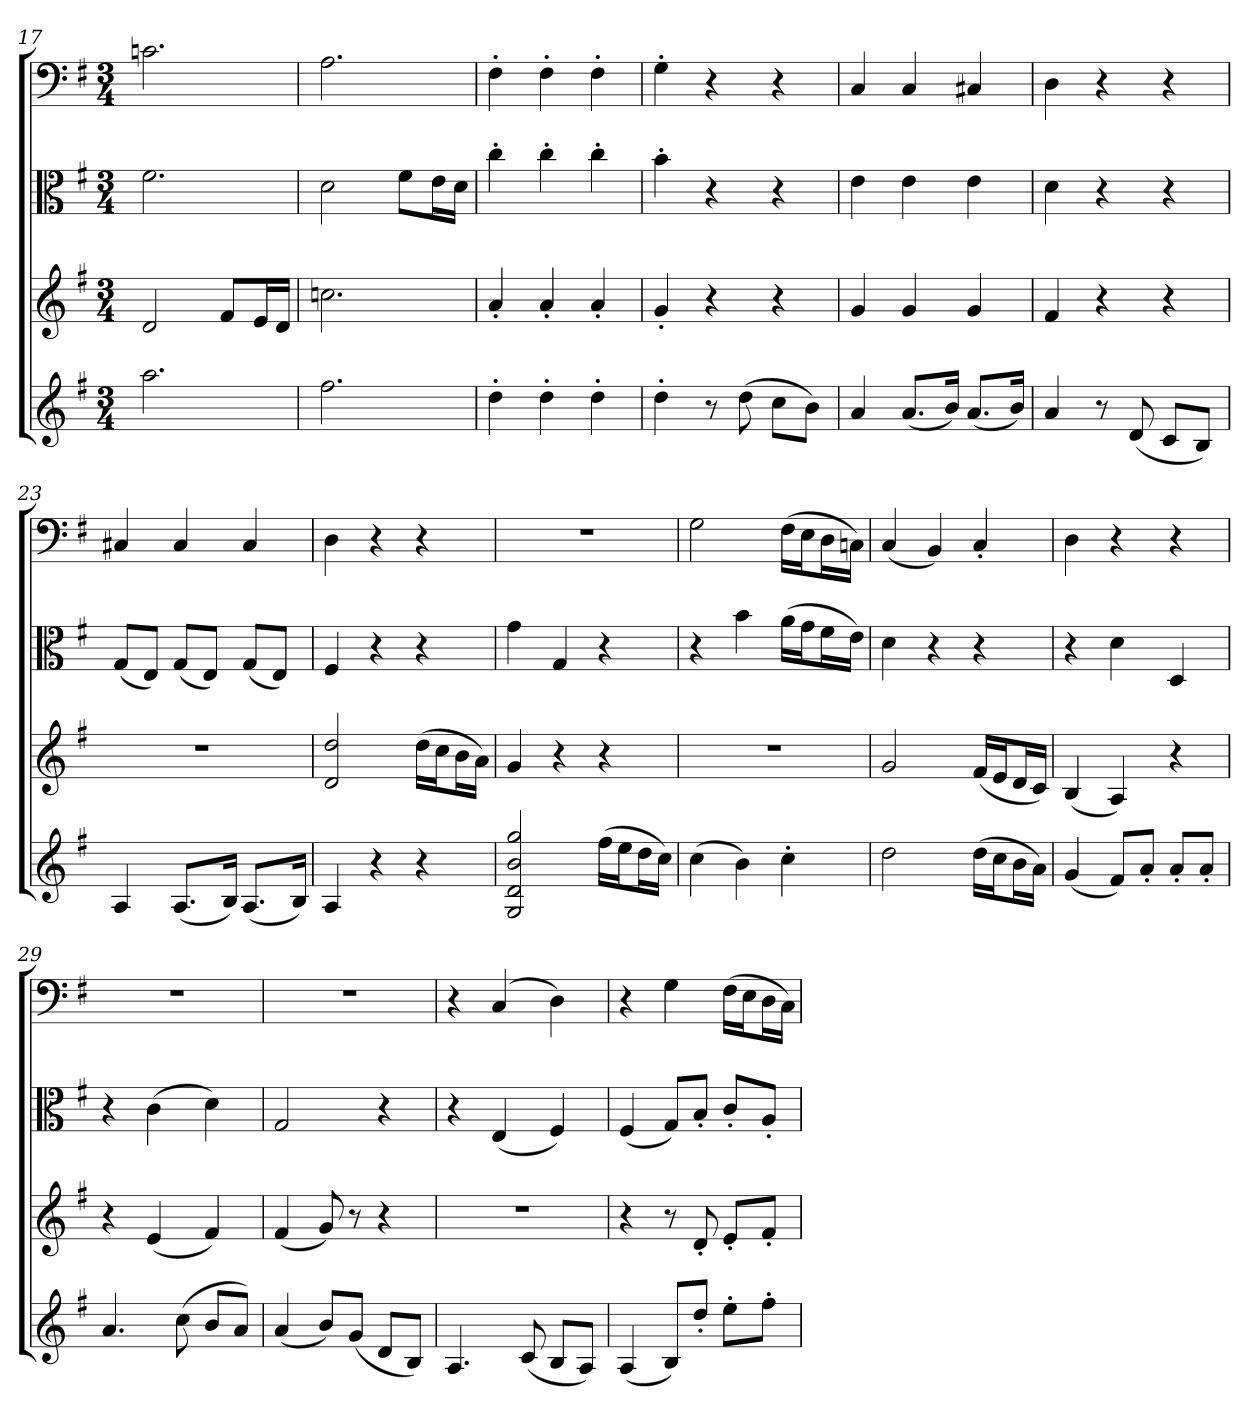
**kern	**kern	**kern	**kern
*part4	*part3	*part2	*part1
*staff4	*staff3	*staff2	*staff1
*clefG2	*clefG2	*clefC3	*clefF4
*k[f#]	*k[f#]	*k[f#]	*k[f#]
*G:	*G:	*G:	*G:
*M3/4	*M3/4	*M3/4	*M3/4
=17	=17	=17	=17
2.aa	2d	2.f#	2.cn
.	8f#/L	.	.
.	16e/L	.	.
.	16d/JJ	.	.
=18	=18	=18	=18
2.ff#	2.ccn	2d	2.A
.	.	8f#\L	.
.	.	16e\L	.
.	.	16d\JJ	.
=19	=19	=19	=19
4dd'	4a'	4cc'	4F#'
4dd'	4a'	4cc'	4F#'
4dd'	4a'	4cc'	4F#'
=20	=20	=20	=20
4dd'	4g'	4b'	4G'
8r	4r	4r	4r
(8dd	.	.	.
8cc\L	4r	4r	4r
8b\J)	.	.	.
=21	=21	=21	=21
4a	4g	4e	4C
(8.a/L	4g	4e	4C
16b/Jk)	.	.	.
(8.a/L	4g	4e	4C#X
16b/Jk)	.	.	.
=22	=22	=22	=22
4a	4f#	4d	4D
8r	4r	4r	4r
(8d	.	.	.
8c/L	4r	4r	4r
8B/J)	.	.	.
=23	=23	=23	=23
4A	2.r	(8G/L	4C#X
.	.	8E/J)	.
(8.A/L	.	(8G/L	4C#
.	.	8E/J)	.
16B/Jk)	.	.	.
(8.A/L	.	(8G/L	4C#
.	.	8E/J)	.
16B/Jk)	.	.	.
=24	=24	=24	=24
4A	2d 2dd	4F#	4D
4r	.	4r	4r
4r	(16dd\LL	4r	4r
.	16cc\J	.	.
.	16b\L	.	.
.	16a\JJ)	.	.
=25	=25	=25	=25
2G 2d 2b 2gg	4g	4g	2.r
.	4r	4G	.
(16ff#\LL	4r	4r	.
16ee\J	.	.	.
16dd\L	.	.	.
16cc\JJ)	.	.	.
=26	=26	=26	=26
(4cc	2.r	4r	2G
4b)	.	4b	.
4cc'	.	(16a\LL	(16F#\LL
.	.	16g\J	16E\J
.	.	16f#\L	16D\L
.	.	16e\JJ)	16Cn\JJ)
=27	=27	=27	=27
2dd	2g	4d	(4C
.	.	4r	4BB)
(16dd\LL	(16f#/LL	4r	4C'
16cc\J	16e/J	.	.
16b\L	16d/L	.	.
16a\JJ)	16c/JJ)	.	.
=28	=28	=28	=28
(4g	(4B	4r	4D
8f#/L)	4A)	4d	4r
8a'/J	.	.	.
8a'/L	4r	4D	4r
8a'/J	.	.	.
=29	=29	=29	=29
4.a	4r	4r	2.r
.	(4e	(4c	.
(8cc	.	.	.
8b/L	4f#)	4d)	.
8a/J)	.	.	.
=30	=30	=30	=30
(4a	(4f#	2G	2.r
8b/L)	8g)	.	.
(8g/J	8r	.	.
8d/L	4r	4r	.
8B/J)	.	.	.
=31	=31	=31	=31
4.A	2.r	4r	4r
.	.	(4E	(4C
(8c	.	.	.
8B/L	.	4F#)	4D)
8A/J)	.	.	.
=32	=32	=32	=32
(4A	4r	(4F#	4r
8B/L)	8r	8G/L)	4G
8dd'/J	8d'	8B'/J	.
8ee'\L	8e'/L	8c'/L	(16F#\LL
.	.	.	16E\J
8ff#'\J	8f#'/J	8A'/J	16D\L
.	.	.	16C\JJ)
=	=	=	=
*-	*-	*-	*-
